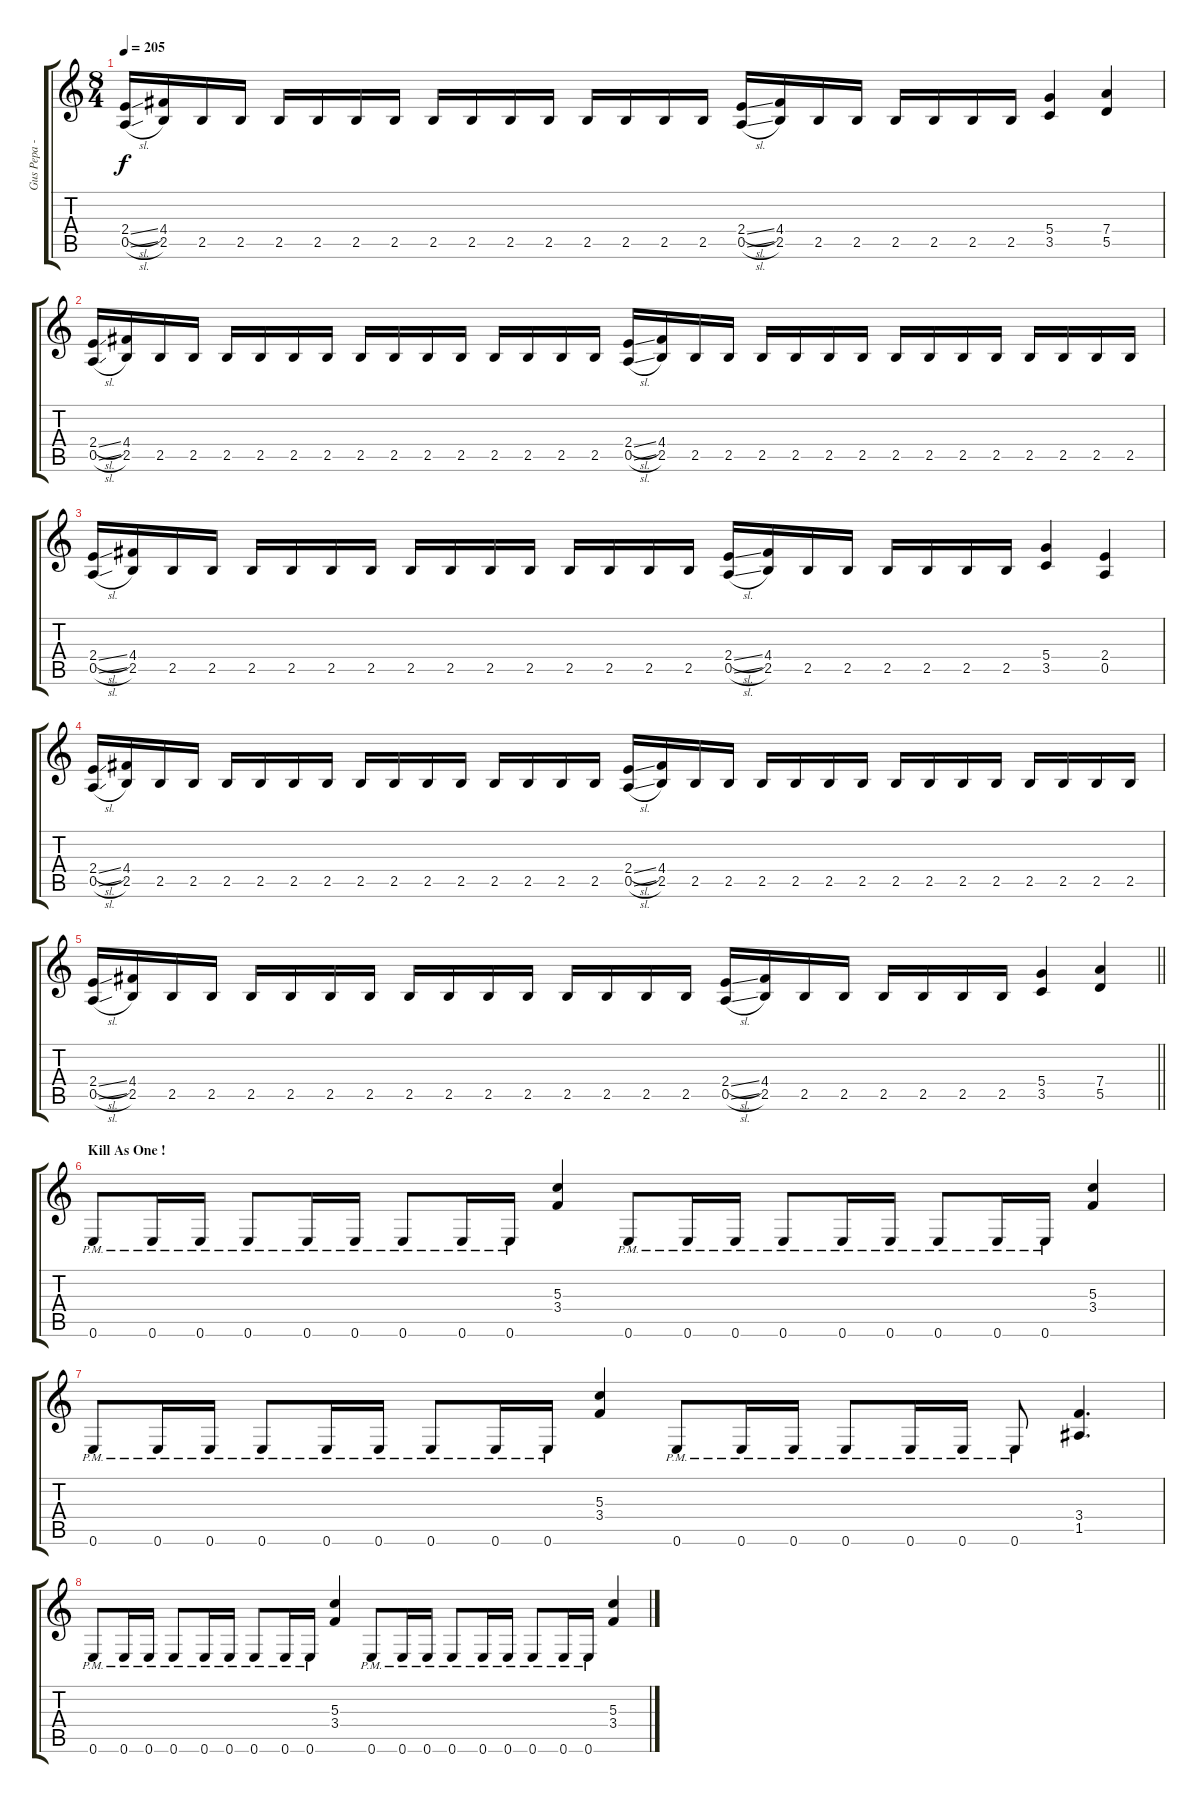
\track ("Gus Pepa - Guitar" "Gus Pepa -") {instrument distortionguitar}
\staff {score tabs}
\tuning (E4 B3 G3 D3 A2 E2) {hide}
\ts (8 4)
\tempo 205
\clef g2
\ks c
(2.4{sl} 0.5{sl}).16{dy f} (4.4 2.5).16 2.5.16 2.5.16 2.5.16 2.5.16 2.5.16 2.5.16 2.5.16 2.5.16 2.5.16 2.5.16 2.5.16 2.5.16 2.5.16 2.5.16 (2.4{sl} 0.5{sl}).16 (4.4 2.5).16 2.5.16 2.5.16 2.5.16 2.5.16 2.5.16 2.5.16 (5.4 3.5).4 (7.4 5.5).4 |
(2.4{sl} 0.5{sl}).16 (4.4 2.5).16 2.5.16 2.5.16 2.5.16 2.5.16 2.5.16 2.5.16 2.5.16 2.5.16 2.5.16 2.5.16 2.5.16 2.5.16 2.5.16 2.5.16 (2.4{sl} 0.5{sl}).16 (4.4 2.5).16 2.5.16 2.5.16 2.5.16 2.5.16 2.5.16 2.5.16 2.5.16 2.5.16 2.5.16 2.5.16 2.5.16 2.5.16 2.5.16 2.5.16 |
(2.4{sl} 0.5{sl}).16 (4.4 2.5).16 2.5.16 2.5.16 2.5.16 2.5.16 2.5.16 2.5.16 2.5.16 2.5.16 2.5.16 2.5.16 2.5.16 2.5.16 2.5.16 2.5.16 (2.4{sl} 0.5{sl}).16 (4.4 2.5).16 2.5.16 2.5.16 2.5.16 2.5.16 2.5.16 2.5.16 (5.4 3.5).4 (2.4 0.5).4 |
(2.4{sl} 0.5{sl}).16 (4.4 2.5).16 2.5.16 2.5.16 2.5.16 2.5.16 2.5.16 2.5.16 2.5.16 2.5.16 2.5.16 2.5.16 2.5.16 2.5.16 2.5.16 2.5.16 (2.4{sl} 0.5{sl}).16 (4.4 2.5).16 2.5.16 2.5.16 2.5.16 2.5.16 2.5.16 2.5.16 2.5.16 2.5.16 2.5.16 2.5.16 2.5.16 2.5.16 2.5.16 2.5.16 |
\barLineRight lightlight
(2.4{sl} 0.5{sl}).16 (4.4 2.5).16 2.5.16 2.5.16 2.5.16 2.5.16 2.5.16 2.5.16 2.5.16 2.5.16 2.5.16 2.5.16 2.5.16 2.5.16 2.5.16 2.5.16 (2.4{sl} 0.5{sl}).16 (4.4 2.5).16 2.5.16 2.5.16 2.5.16 2.5.16 2.5.16 2.5.16 (5.4 3.5).4 (7.4 5.5).4 |
\section ("" "Kill As One !")
0.6{pm}.8 0.6{pm}.16 0.6{pm}.16 0.6{pm}.8 0.6{pm}.16 0.6{pm}.16 0.6{pm}.8 0.6{pm}.16 0.6{pm}.16 (5.3 3.4).4 0.6{pm}.8 0.6{pm}.16 0.6{pm}.16 0.6{pm}.8 0.6{pm}.16 0.6{pm}.16 0.6{pm}.8 0.6{pm}.16 0.6{pm}.16 (5.3 3.4).4 |
0.6{pm}.8 0.6{pm}.16 0.6{pm}.16 0.6{pm}.8 0.6{pm}.16 0.6{pm}.16 0.6{pm}.8 0.6{pm}.16 0.6{pm}.16 (5.3 3.4).4 0.6{pm}.8 0.6{pm}.16 0.6{pm}.16 0.6{pm}.8 0.6{pm}.16 0.6{pm}.16 0.6{pm}.8 (3.4 1.5).4{d} |
0.6{pm}.8 0.6{pm}.16 0.6{pm}.16 0.6{pm}.8 0.6{pm}.16 0.6{pm}.16 0.6{pm}.8 0.6{pm}.16 0.6{pm}.16 (5.3 3.4).4 0.6{pm}.8 0.6{pm}.16 0.6{pm}.16 0.6{pm}.8 0.6{pm}.16 0.6{pm}.16 0.6{pm}.8 0.6{pm}.16 0.6{pm}.16 (5.3 3.4).4
